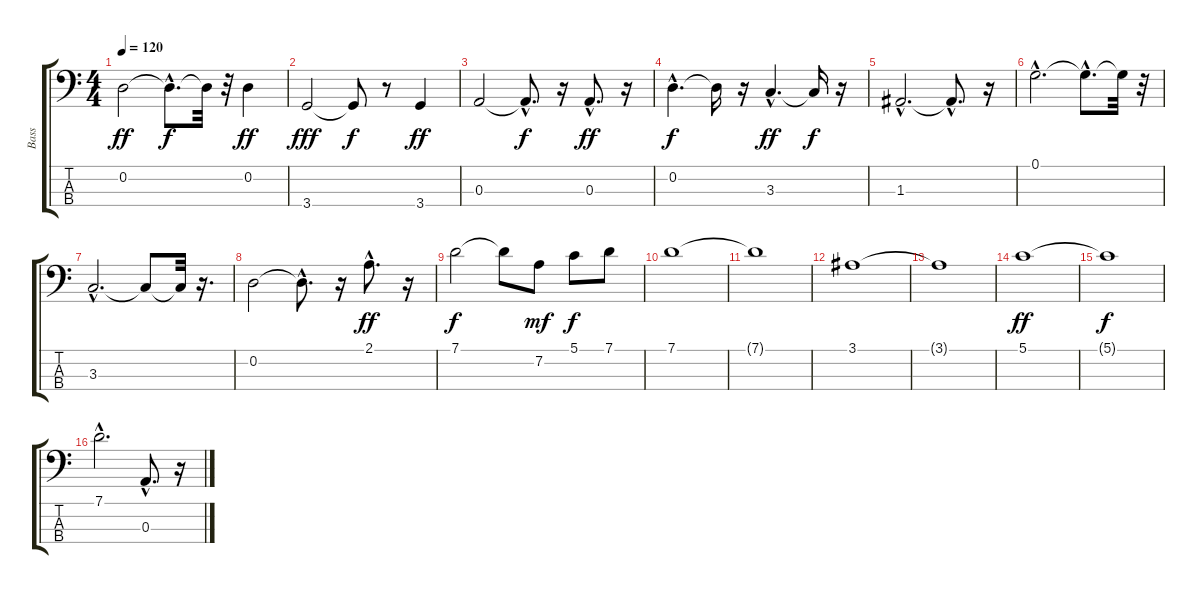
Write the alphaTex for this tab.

\track ("Bass" "Bass") {instrument fretlessbass}
\staff {score tabs}
\tuning (G2 D2 A1 E1) {hide}
\ts (4 4)
\tempo 120
\clef f4
\ks c
0.2.2{dy ff} 0.2{hac t}.8{d dy f} 0.2{t}.32 r.32 0.2.4{dy ff} |
3.4.2{dy fff} 3.4{t}.8{dy f} r.8 3.4.4{dy ff} |
0.3.2 0.3{hac t}.8{d dy f} r.16 0.3{hac}.8{d dy ff} r.16 |
0.2{hac}.4{d dy f} 0.2{t}.16 r.16 3.3{hac}.4{d dy ff} 3.3{t}.16{dy f} r.16 |
1.3{hac}.2{d} 1.3{hac t}.8{d} r.16 |
0.1{hac}.2{d} 0.1{hac t}.8{d} 0.1{t}.32 r.32 |
3.3{hac}.2{d} 3.3{t}.8 3.3{t}.32 r.16{d} |
0.2.2 0.2{hac t}.8{d} r.16 2.1{hac}.8{d dy ff} r.16 |
7.1.2{dy f} 7.1{t}.8 7.2.8{dy mf} 5.1.8{dy f} 7.1.8 |
7.1.1 |
7.1{t}.1 |
3.1.1 |
3.1{t}.1 |
5.1.1{dy ff} |
5.1{t}.1{dy f} |
7.1{hac}.2{d} 0.3{hac}.8{d} r.16
